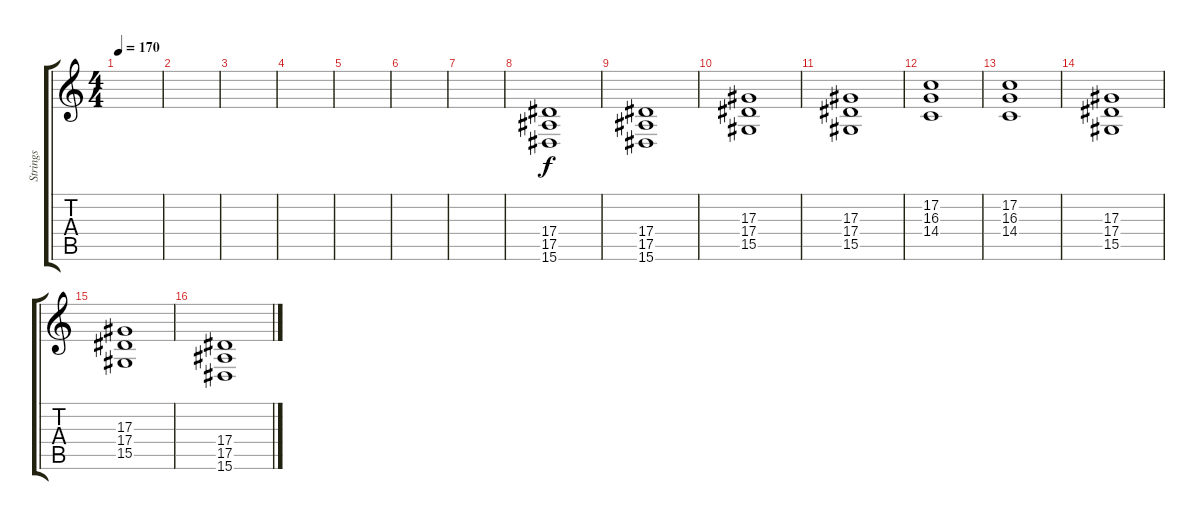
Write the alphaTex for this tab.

\track ("Strings" "Strings") {instrument stringensemble1}
\staff {score tabs}
\tuning (C4 G3 Eb3 Bb2 F2 C2) {hide}
\ts (4 4)
\tempo 170
\clef g2
\ks c
|
|
|
|
|
|
|
(17.4 17.5 15.6).1{instrument stringensemble1} |
(17.4 17.5 15.6).1 |
(17.3 17.4 15.5).1 |
(17.3 17.4 15.5).1 |
(17.2 16.3 14.4).1 |
(17.2 16.3 14.4).1 |
(17.3 17.4 15.5).1 |
(17.3 17.4 15.5).1 |
(17.4 17.5 15.6).1{instrument stringensemble1}
